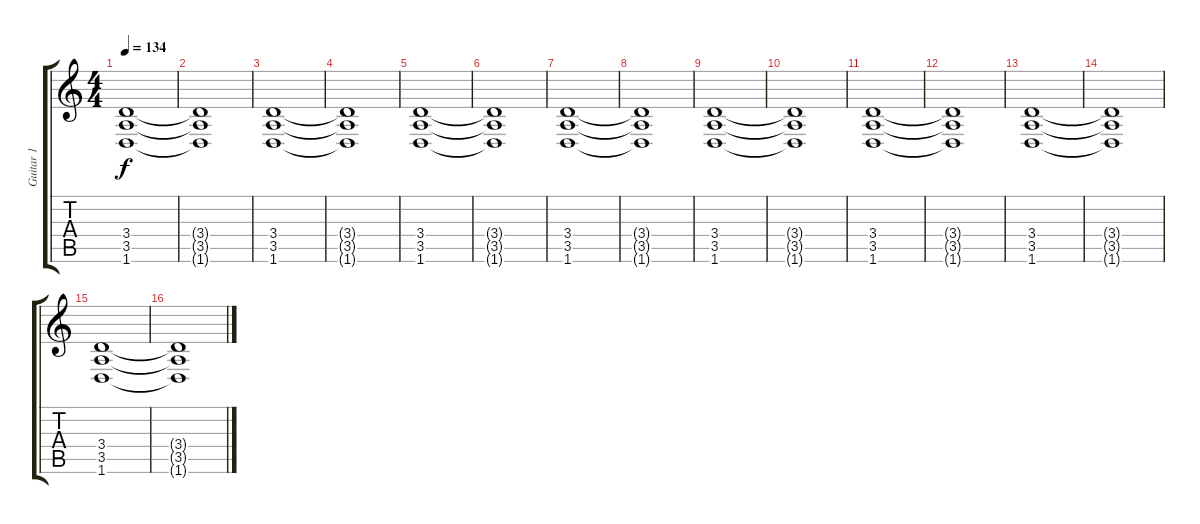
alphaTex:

\track ("Guitar 1" "Guitar 1") {instrument overdrivenguitar}
\staff {score tabs}
\tuning (Db4 Ab3 E3 B2 Gb2 Db2) {hide}
\ts (4 4)
\tempo 134
\clef g2
\ks c
(3.4 3.5 1.6).1{dy f instrument overdrivenguitar} |
(3.4{t} 3.5{t} 1.6{t}).1 |
(3.4 3.5 1.6).1 |
(3.4{t} 3.5{t} 1.6{t}).1 |
(3.4 3.5 1.6).1 |
(3.4{t} 3.5{t} 1.6{t}).1 |
(3.4 3.5 1.6).1 |
(3.4{t} 3.5{t} 1.6{t}).1 |
(3.4 3.5 1.6).1 |
(3.4{t} 3.5{t} 1.6{t}).1 |
(3.4 3.5 1.6).1 |
(3.4{t} 3.5{t} 1.6{t}).1 |
(3.4 3.5 1.6).1 |
(3.4{t} 3.5{t} 1.6{t}).1 |
(3.4 3.5 1.6).1 |
(3.4{t} 3.5{t} 1.6{t}).1
